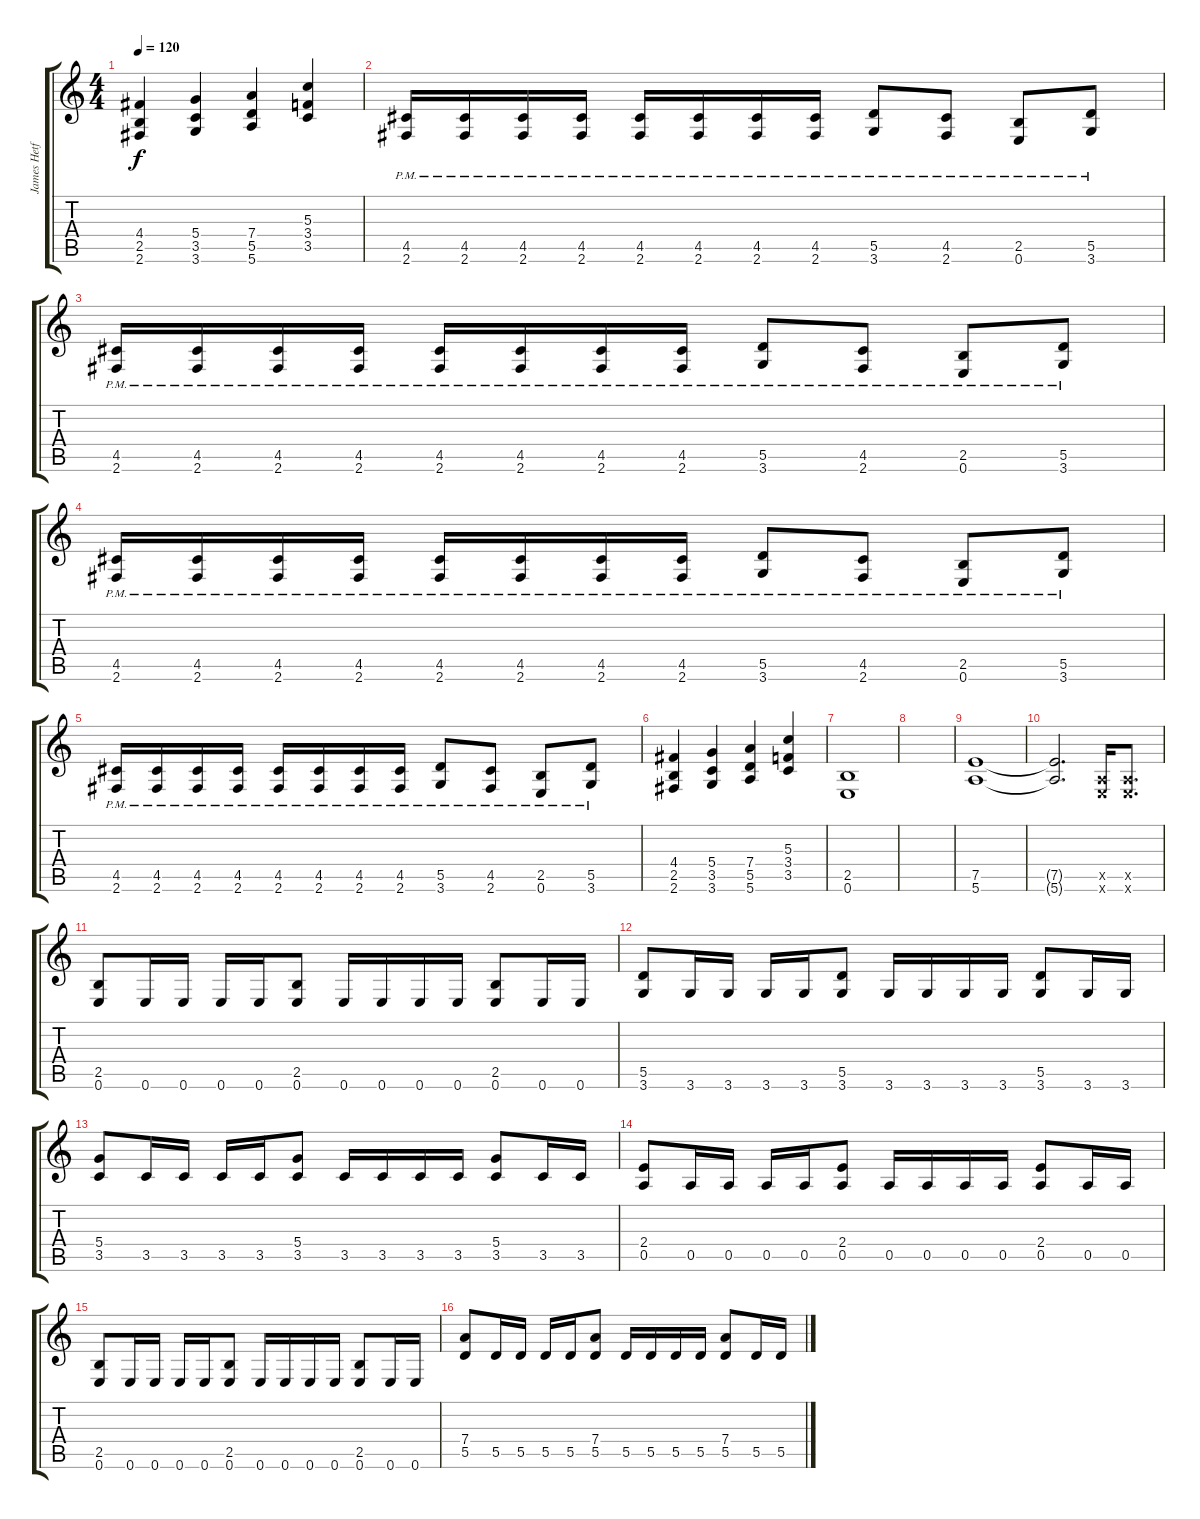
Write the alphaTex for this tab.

\track ("James Hetfield" "James Hetf") {instrument distortionguitar}
\staff {score tabs}
\tuning (E4 B3 G3 D3 A2 E2) {hide}
\ts (4 4)
\tempo 120
\clef g2
\ks c
(4.4 2.5 2.6).4{dy f} (5.4 3.5 3.6).4 (7.4 5.5 5.6).4 (5.3 3.4 3.5).4 |
(4.5{pm} 2.6{pm}).16 (4.5{pm} 2.6{pm}).16 (4.5{pm} 2.6{pm}).16 (4.5{pm} 2.6{pm}).16 (4.5{pm} 2.6{pm}).16 (4.5{pm} 2.6{pm}).16 (4.5{pm} 2.6{pm}).16 (4.5{pm} 2.6{pm}).16 (5.5{pm} 3.6{pm}).8 (4.5{pm} 2.6{pm}).8 (2.5{pm} 0.6{pm}).8 (5.5{pm} 3.6{pm}).8 |
(4.5{pm} 2.6{pm}).16 (4.5{pm} 2.6{pm}).16 (4.5{pm} 2.6{pm}).16 (4.5{pm} 2.6{pm}).16 (4.5{pm} 2.6{pm}).16 (4.5{pm} 2.6{pm}).16 (4.5{pm} 2.6{pm}).16 (4.5{pm} 2.6{pm}).16 (5.5{pm} 3.6{pm}).8 (4.5{pm} 2.6{pm}).8 (2.5{pm} 0.6{pm}).8 (5.5{pm} 3.6{pm}).8 |
(4.5{pm} 2.6{pm}).16 (4.5{pm} 2.6{pm}).16 (4.5{pm} 2.6{pm}).16 (4.5{pm} 2.6{pm}).16 (4.5{pm} 2.6{pm}).16 (4.5{pm} 2.6{pm}).16 (4.5{pm} 2.6{pm}).16 (4.5{pm} 2.6{pm}).16 (5.5{pm} 3.6{pm}).8 (4.5{pm} 2.6{pm}).8 (2.5{pm} 0.6{pm}).8 (5.5{pm} 3.6{pm}).8 |
(4.5{pm} 2.6{pm}).16 (4.5{pm} 2.6{pm}).16 (4.5{pm} 2.6{pm}).16 (4.5{pm} 2.6{pm}).16 (4.5{pm} 2.6{pm}).16 (4.5{pm} 2.6{pm}).16 (4.5{pm} 2.6{pm}).16 (4.5{pm} 2.6{pm}).16 (5.5{pm} 3.6{pm}).8 (4.5{pm} 2.6{pm}).8 (2.5{pm} 0.6{pm}).8 (5.5{pm} 3.6{pm}).8 |
(4.4 2.5 2.6).4 (5.4 3.5 3.6).4 (7.4 5.5 5.6).4 (5.3 3.4 3.5).4 |
(2.5 0.6).1 |
|
(7.5 5.6).1 |
(7.5{t} 5.6{t}).2{d} (0.5{x} 0.6{x}).16 (0.5{x} 0.6{x}).8{d} |
(2.5 0.6).8 0.6.16 0.6.16 0.6.16 0.6.16 (2.5 0.6).8 0.6.16 0.6.16 0.6.16 0.6.16 (2.5 0.6).8 0.6.16 0.6.16 |
(5.5 3.6).8 3.6.16 3.6.16 3.6.16 3.6.16 (5.5 3.6).8 3.6.16 3.6.16 3.6.16 3.6.16 (5.5 3.6).8 3.6.16 3.6.16 |
(5.4 3.5).8 3.5.16 3.5.16 3.5.16 3.5.16 (5.4 3.5).8 3.5.16 3.5.16 3.5.16 3.5.16 (5.4 3.5).8 3.5.16 3.5.16 |
(2.4 0.5).8 0.5.16 0.5.16 0.5.16 0.5.16 (2.4 0.5).8 0.5.16 0.5.16 0.5.16 0.5.16 (2.4 0.5).8 0.5.16 0.5.16 |
(2.5 0.6).8 0.6.16 0.6.16 0.6.16 0.6.16 (2.5 0.6).8 0.6.16 0.6.16 0.6.16 0.6.16 (2.5 0.6).8 0.6.16 0.6.16 |
(7.4 5.5).8 5.5.16 5.5.16 5.5.16 5.5.16 (7.4 5.5).8 5.5.16 5.5.16 5.5.16 5.5.16 (7.4 5.5).8 5.5.16 5.5.16
